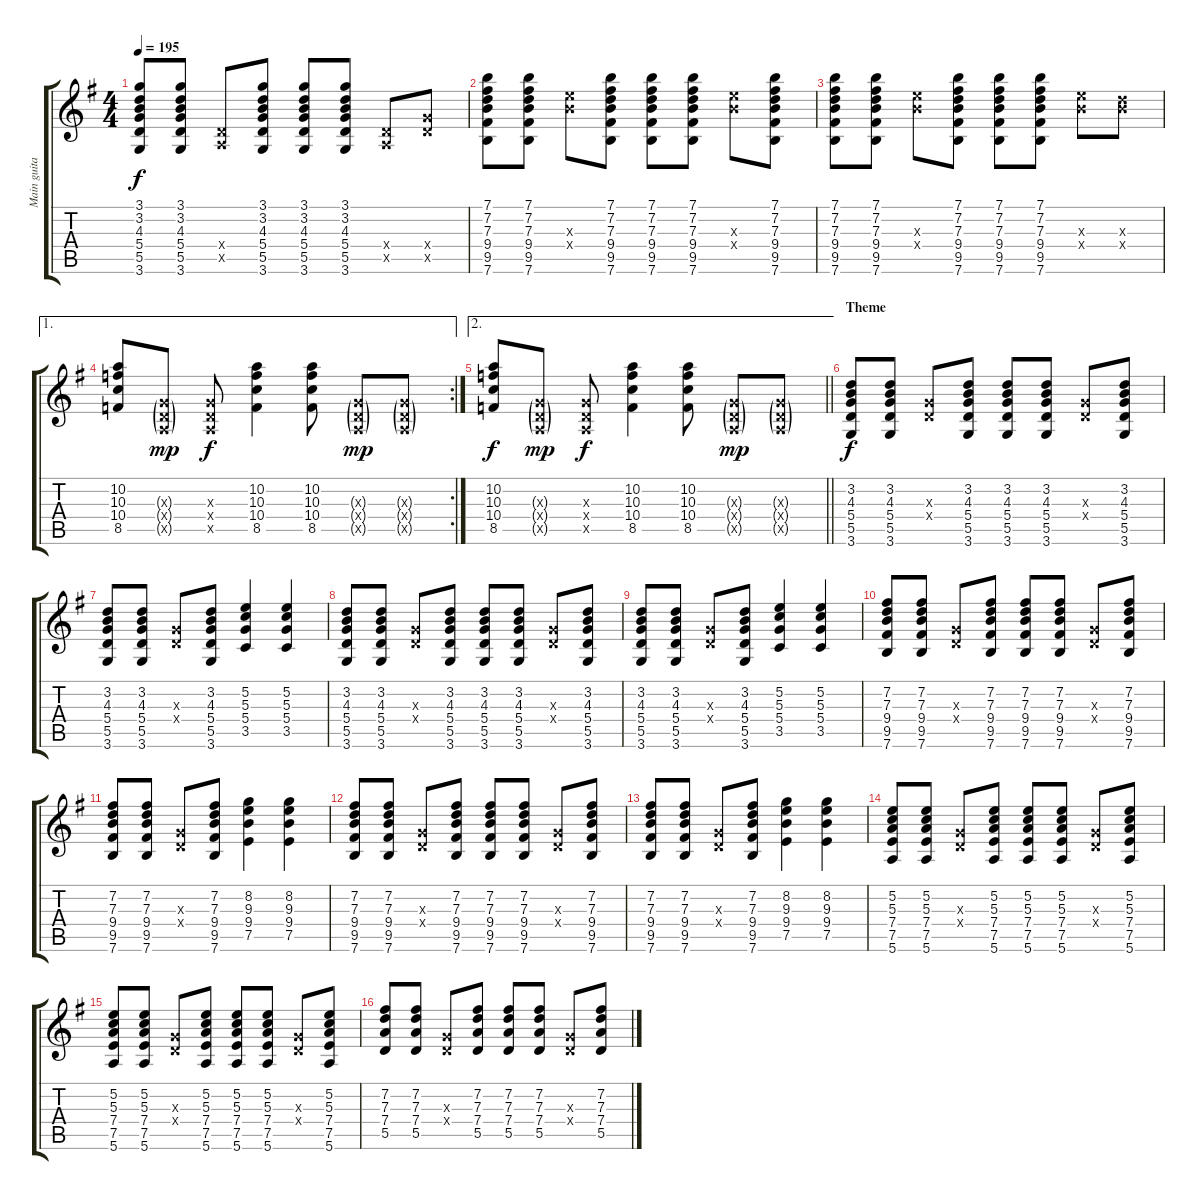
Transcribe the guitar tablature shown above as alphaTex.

\track ("Main guitar" "Main guita") {instrument overdrivenguitar}
\staff {score tabs}
\tuning (E4 B3 G3 D3 A2 E2) {hide}
\ts (4 4)
\tempo 195
\clef g2
\ks g
(3.1 3.2 4.3 5.4 5.5 3.6).8{dy f} (3.1 3.2 4.3 5.4 5.5 3.6).8 (0.4{x} 0.5{x}).8 (3.1 3.2 4.3 5.4 5.5 3.6).8 (3.1 3.2 4.3 5.4 5.5 3.6).8 (3.1 3.2 4.3 5.4 5.5 3.6).8 (0.4{x} 0.5{x}).8 (5.4{x} 5.5{x}).8 |
(7.1 7.2 7.3 9.4 9.5 7.6).8 (7.1 7.2 7.3 9.4 9.5 7.6).8 (9.3{x} 9.4{x}).8 (7.1 7.2 7.3 9.4 9.5 7.6).8 (7.1 7.2 7.3 9.4 9.5 7.6).8 (7.1 7.2 7.3 9.4 9.5 7.6).8 (9.3{x} 9.4{x}).8 (7.1 7.2 7.3 9.4 9.5 7.6).8 |
(7.1 7.2 7.3 9.4 9.5 7.6).8 (7.1 7.2 7.3 9.4 9.5 7.6).8 (9.3{x} 9.4{x}).8 (7.1 7.2 7.3 9.4 9.5 7.6).8 (7.1 7.2 7.3 9.4 9.5 7.6).8 (7.1 7.2 7.3 9.4 9.5 7.6).8 (9.3{x} 9.4{x}).8 (7.3{x} 9.4{x}).8 |
\ae 1
\rc 2
(10.2 10.3 10.4 8.5).8 (0.3{g x} 0.4{g x} 0.5{g x}).8{dy mp} (0.3{x} 0.4{x} 0.5{x}).8{dy f} (10.2 10.3 10.4 8.5).4 (10.2 10.3 10.4 8.5).8 (0.3{g x} 0.4{g x} 0.5{g x}).8{dy mp} (0.3{g x} 0.4{g x} 0.5{g x}).8 |
\ae 2
\barLineRight lightlight
(10.2 10.3 10.4 8.5).8{dy f} (0.3{g x} 0.4{g x} 0.5{g x}).8{dy mp} (0.3{x} 0.4{x} 0.5{x}).8{dy f} (10.2 10.3 10.4 8.5).4 (10.2 10.3 10.4 8.5).8 (0.3{g x} 0.4{g x} 0.5{g x}).8{dy mp} (0.3{g x} 0.4{g x} 0.5{g x}).8 |
\section ("" "Theme")
(3.2 4.3 5.4 5.5 3.6).8{dy f volume 9 instrument overdrivenguitar} (3.2 4.3 5.4 5.5 3.6).8 (0.3{x} 0.4{x}).8 (3.2 4.3 5.4 5.5 3.6).8 (3.2 4.3 5.4 5.5 3.6).8 (3.2 4.3 5.4 5.5 3.6).8 (0.3{x} 0.4{x}).8 (3.2 4.3 5.4 5.5 3.6).8 |
(3.2 4.3 5.4 5.5 3.6).8 (3.2 4.3 5.4 5.5 3.6).8 (0.3{x} 0.4{x}).8 (3.2 4.3 5.4 5.5 3.6).8 (5.2 5.3 5.4 3.5).4 (5.2 5.3 5.4 3.5).4 |
(3.2 4.3 5.4 5.5 3.6).8 (3.2 4.3 5.4 5.5 3.6).8 (0.3{x} 0.4{x}).8 (3.2 4.3 5.4 5.5 3.6).8 (3.2 4.3 5.4 5.5 3.6).8 (3.2 4.3 5.4 5.5 3.6).8 (0.3{x} 0.4{x}).8 (3.2 4.3 5.4 5.5 3.6).8 |
(3.2 4.3 5.4 5.5 3.6).8 (3.2 4.3 5.4 5.5 3.6).8 (0.3{x} 0.4{x}).8 (3.2 4.3 5.4 5.5 3.6).8 (5.2 5.3 5.4 3.5).4 (5.2 5.3 5.4 3.5).4 |
(7.2 7.3 9.4 9.5 7.6).8 (7.2 7.3 9.4 9.5 7.6).8 (0.3{x} 0.4{x}).8 (7.2 7.3 9.4 9.5 7.6).8 (7.2 7.3 9.4 9.5 7.6).8 (7.2 7.3 9.4 9.5 7.6).8 (0.3{x} 0.4{x}).8 (7.2 7.3 9.4 9.5 7.6).8 |
(7.2 7.3 9.4 9.5 7.6).8 (7.2 7.3 9.4 9.5 7.6).8 (0.3{x} 0.4{x}).8 (7.2 7.3 9.4 9.5 7.6).8 (8.2 9.3 9.4 7.5).4 (8.2 9.3 9.4 7.5).4 |
(7.2 7.3 9.4 9.5 7.6).8 (7.2 7.3 9.4 9.5 7.6).8 (0.3{x} 0.4{x}).8 (7.2 7.3 9.4 9.5 7.6).8 (7.2 7.3 9.4 9.5 7.6).8 (7.2 7.3 9.4 9.5 7.6).8 (0.3{x} 0.4{x}).8 (7.2 7.3 9.4 9.5 7.6).8 |
(7.2 7.3 9.4 9.5 7.6).8 (7.2 7.3 9.4 9.5 7.6).8 (0.3{x} 0.4{x}).8 (7.2 7.3 9.4 9.5 7.6).8 (8.2 9.3 9.4 7.5).4 (8.2 9.3 9.4 7.5).4 |
(5.2 5.3 7.4 7.5 5.6).8 (5.2 5.3 7.4 7.5 5.6).8 (0.3{x} 0.4{x}).8 (5.2 5.3 7.4 7.5 5.6).8 (5.2 5.3 7.4 7.5 5.6).8 (5.2 5.3 7.4 7.5 5.6).8 (0.3{x} 0.4{x}).8 (5.2 5.3 7.4 7.5 5.6).8 |
(5.2 5.3 7.4 7.5 5.6).8 (5.2 5.3 7.4 7.5 5.6).8 (0.3{x} 0.4{x}).8 (5.2 5.3 7.4 7.5 5.6).8 (5.2 5.3 7.4 7.5 5.6).8 (5.2 5.3 7.4 7.5 5.6).8 (0.3{x} 0.4{x}).8 (5.2 5.3 7.4 7.5 5.6).8 |
(7.2 7.3 7.4 5.5).8 (7.2 7.3 7.4 5.5).8 (0.3{x} 0.4{x}).8 (7.2 7.3 7.4 5.5).8 (7.2 7.3 7.4 5.5).8 (7.2 7.3 7.4 5.5).8 (0.3{x} 0.4{x}).8 (7.2 7.3 7.4 5.5).8
